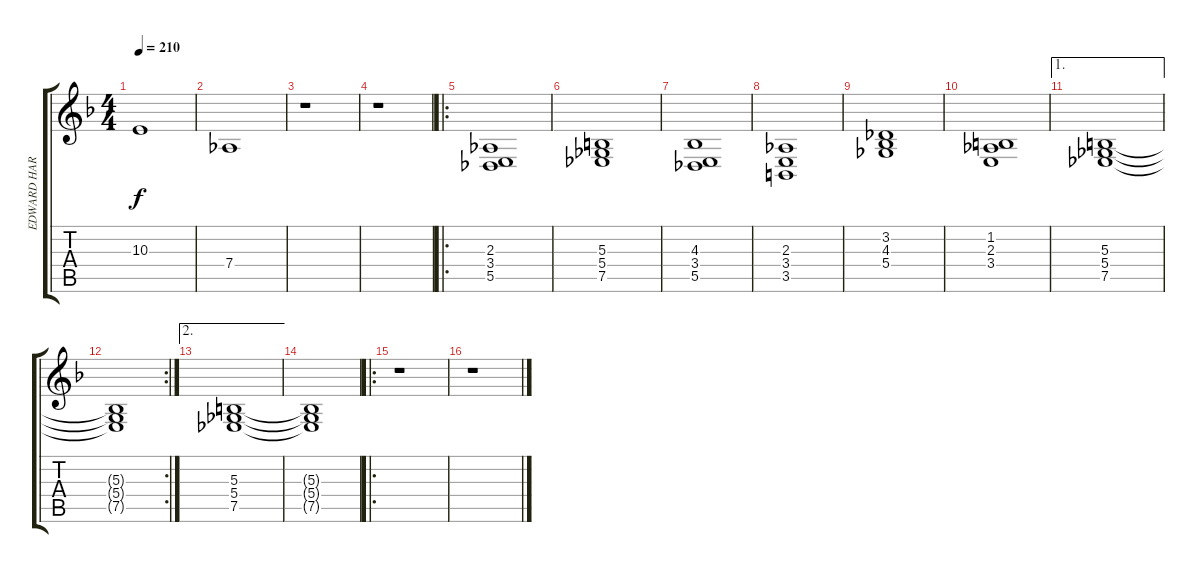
\track ("EDWARD HARRIS ROTH - KEYBOARDS" "EDWARD HAR") {instrument reedorgan}
\staff {score tabs}
\tuning (Eb4 Bb3 Gb3 Db3 Ab2 Eb2) {hide}
\ts (4 4)
\tempo 210
\clef g2
\ks f
10.3.1{dy f} |
7.4.1 |
r.1{instrument reedorgan} |
r.1 |
\ro
(2.3 3.4 5.5).1 |
(5.3 5.4 7.5).1 |
(4.3 3.4 5.5).1 |
(2.3 3.4 3.5).1 |
(3.2 4.3 5.4).1 |
(1.2 2.3 3.4).1 |
\ae 1
(5.3 5.4 7.5).1 |
\rc 2
(5.3{t} 5.4{t} 7.5{t}).1 |
\ae 2
(5.3 5.4 7.5).1 |
(5.3{t} 5.4{t} 7.5{t}).1 |
\ro
r.1 |
r.1
